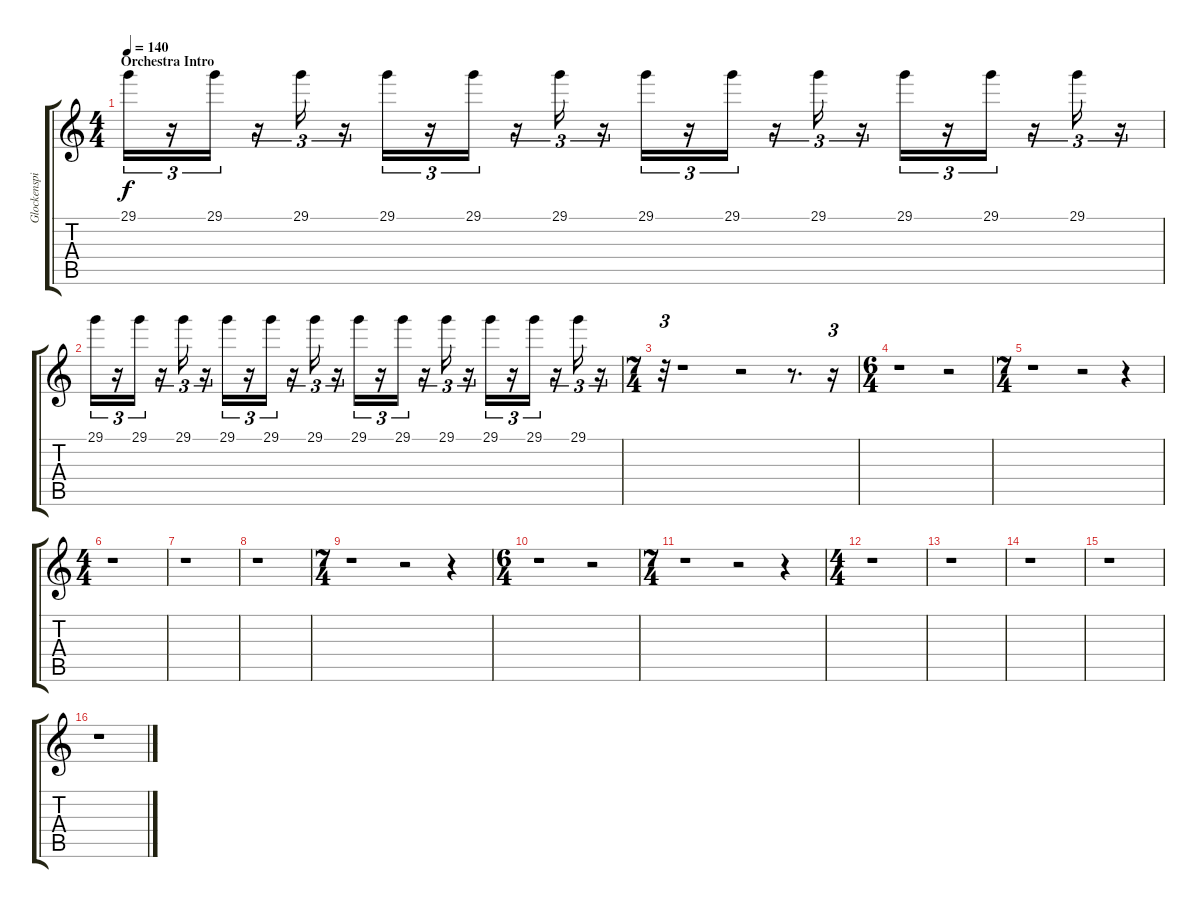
\track ("Glockenspiel" "Glockenspi") {instrument glockenspiel}
\staff {score tabs}
\tuning (D4 A3 F3 C3 G2 D2) {hide}
\ts (4 4)
\section ("" "Orchestra Intro")
\tempo 140
\clef g2
\ks c
29.1.16{tu (3 2) dy f instrument glockenspiel} r.16{tu (3 2)} 29.1.16{tu (3 2)} r.16{tu (3 2)} 29.1.16{tu (3 2)} r.16{tu (3 2)} 29.1.16{tu (3 2)} r.16{tu (3 2)} 29.1.16{tu (3 2)} r.16{tu (3 2)} 29.1.16{tu (3 2)} r.16{tu (3 2)} 29.1.16{tu (3 2)} r.16{tu (3 2)} 29.1.16{tu (3 2)} r.16{tu (3 2)} 29.1.16{tu (3 2)} r.16{tu (3 2)} 29.1.16{tu (3 2)} r.16{tu (3 2)} 29.1.16{tu (3 2)} r.16{tu (3 2)} 29.1.16{tu (3 2)} r.16{tu (3 2)} |
29.1.16{tu (3 2)} r.16{tu (3 2)} 29.1.16{tu (3 2)} r.16{tu (3 2)} 29.1.16{tu (3 2)} r.16{tu (3 2)} 29.1.16{tu (3 2)} r.16{tu (3 2)} 29.1.16{tu (3 2)} r.16{tu (3 2)} 29.1.16{tu (3 2)} r.16{tu (3 2)} 29.1.16{tu (3 2)} r.16{tu (3 2)} 29.1.16{tu (3 2)} r.16{tu (3 2)} 29.1.16{tu (3 2)} r.16{tu (3 2)} 29.1.16{tu (3 2)} r.16{tu (3 2)} 29.1.16{tu (3 2)} r.16{tu (3 2)} 29.1.16{tu (3 2)} r.16{tu (3 2)} |
\ts (7 4)
r.32{tu (3 2)} r.1 r.2 r.8{d} r.16{tu (3 2)} |
\ts (6 4)
r.1 r.2 |
\ts (7 4)
r.1 r.2 r.4 |
\ts (4 4)
r.1 |
r.1 |
r.1 |
\ts (7 4)
r.1 r.2 r.4 |
\ts (6 4)
r.1 r.2 |
\ts (7 4)
r.1 r.2 r.4 |
\ts (4 4)
r.1 |
r.1 |
r.1 |
r.1 |
r.1
